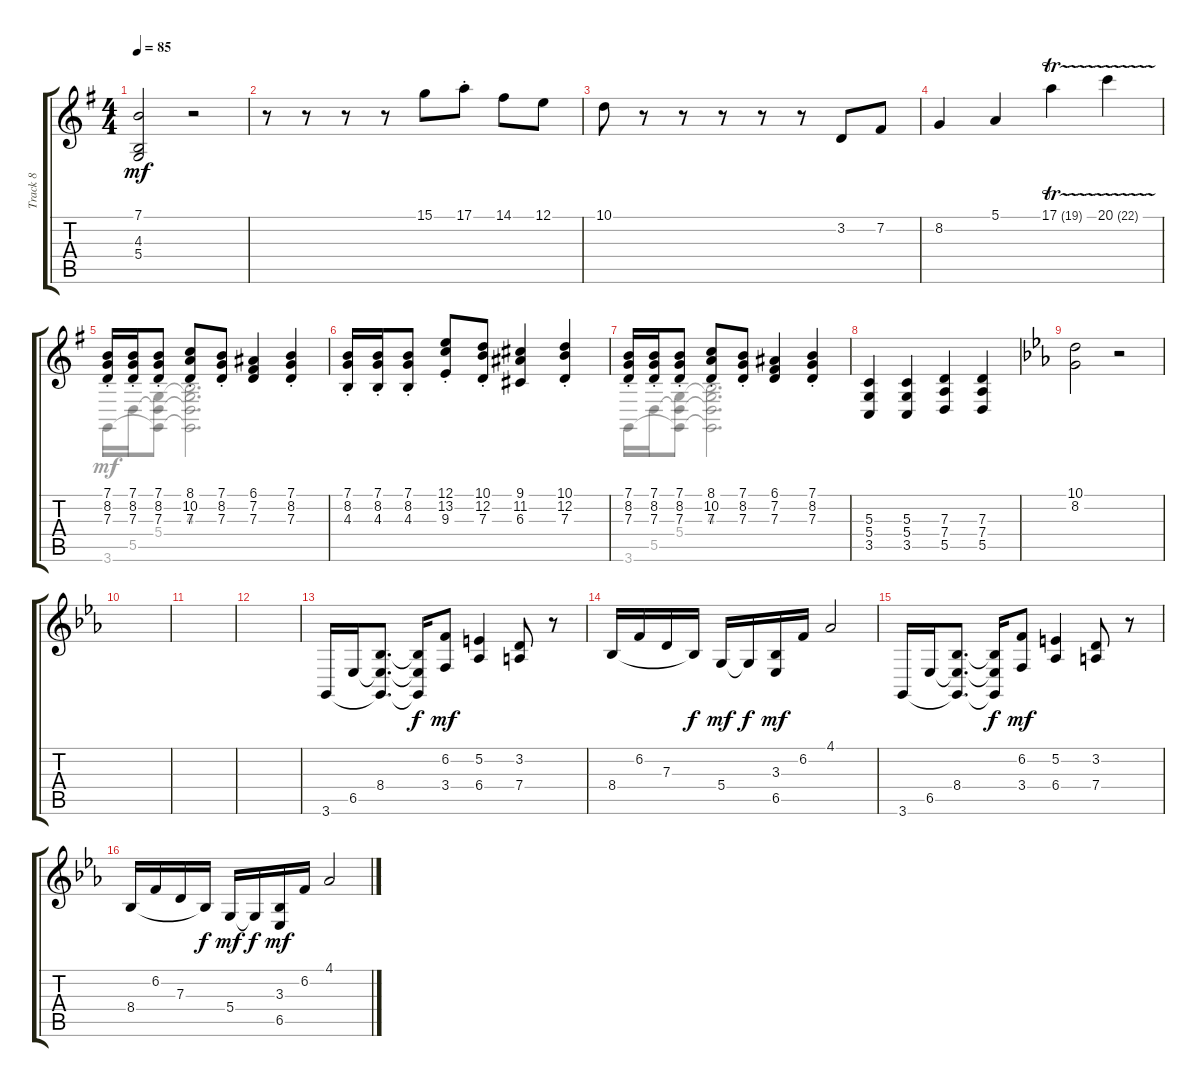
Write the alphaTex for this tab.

\track ("Track 8" "Track 8") {instrument acousticgrandpiano}
\staff {score tabs}
\tuning (E4 B3 G3 D3 A2 E2) {hide}
\voice
\ts (4 4)
\tempo 85
\clef g2
\ks g
(7.1 4.3 5.4).2{dy mf} r.2 |
r.8{instrument flute} r.8 r.8 r.8 15.1.8 17.1{st}.8 14.1.8 12.1.8 |
10.1.8 r.8 r.8 r.8 r.8 r.8 3.2.8 7.2.8 |
8.2.4 5.1.4 17.1{tr (19 32)}.4 20.1{tr (22 32)}.4 |
(7.1{st} 8.2{st} 7.3).16{instrument harpsichord} (7.1{st} 8.2{st} 7.3).16 (7.1{st} 8.2{st} 7.3).8 (8.1{st} 10.2{st} 7.3).8 (7.1{st} 8.2{st} 7.3).8 (6.1 7.2 7.3).4 (7.1{st} 8.2{st} 7.3).4 |
(7.1{st} 8.2{st} 4.3).16 (7.1{st} 8.2{st} 4.3).16 (7.1{st} 8.2{st} 4.3).8 (12.1{st} 13.2{st} 9.3).8 (10.1{st} 12.2{st} 7.3).8 (9.1 11.2 6.3).4 (10.1{st} 12.2{st} 7.3).4 |
(7.1{st} 8.2{st} 7.3).16{instrument harpsichord} (7.1{st} 8.2{st} 7.3).16 (7.1{st} 8.2{st} 7.3).8 (8.1{st} 10.2{st} 7.3).8 (7.1{st} 8.2{st} 7.3).8 (6.1 7.2 7.3).4 (7.1{st} 8.2{st} 7.3).4 |
(5.3 5.4 3.5).4 (5.3 5.4 3.5).4 (7.3 7.4 5.5).4 (7.3 7.4 5.5).4 |
\ks eb
(10.1 8.2).2{instrument oboe} r.2 |
|
|
|
3.6.16{instrument acousticgrandpiano} 6.5.16 (8.4 6.5{t} 3.6{t}).8{d} (8.4{t} 6.5{t} 3.6{t}).16{dy f} (6.2 3.4).8{dy mf} (5.2 6.4).4 (3.2 7.4).8 r.8 |
8.4.16 6.2.16 7.3.16 8.4{t}.16{dy f} 5.4.16{dy mf} 5.4{t}.16{dy f} (3.3 6.5).16{dy mf} 6.2.16 4.1.2 |
3.6.16{instrument acousticgrandpiano} 6.5.16 (8.4 6.5{t} 3.6{t}).8{d} (8.4{t} 6.5{t} 3.6{t}).16{dy f} (6.2 3.4).8{dy mf} (5.2 6.4).4 (3.2 7.4).8 r.8 |
8.4.16 6.2.16 7.3.16 8.4{t}.16{dy f} 5.4.16{dy mf} 5.4{t}.16{dy f} (3.3 6.5).16{dy mf} 6.2.16 4.1.2
\voice
\clef g2
\ottava regular
\simile none
\ks g
|
|
|
|
3.6.16{dy mf} 5.5.16 (5.4 5.5{t} 3.6{t}).8 (4.3 5.4{t} 5.5{t} 3.6{t}).2{d} |
|
3.6.16 5.5.16 (5.4 5.5{t} 3.6{t}).8 (4.3 5.4{t} 5.5{t} 3.6{t}).2{d} |
|
\ks eb
|
|
|
|
|
|
|
